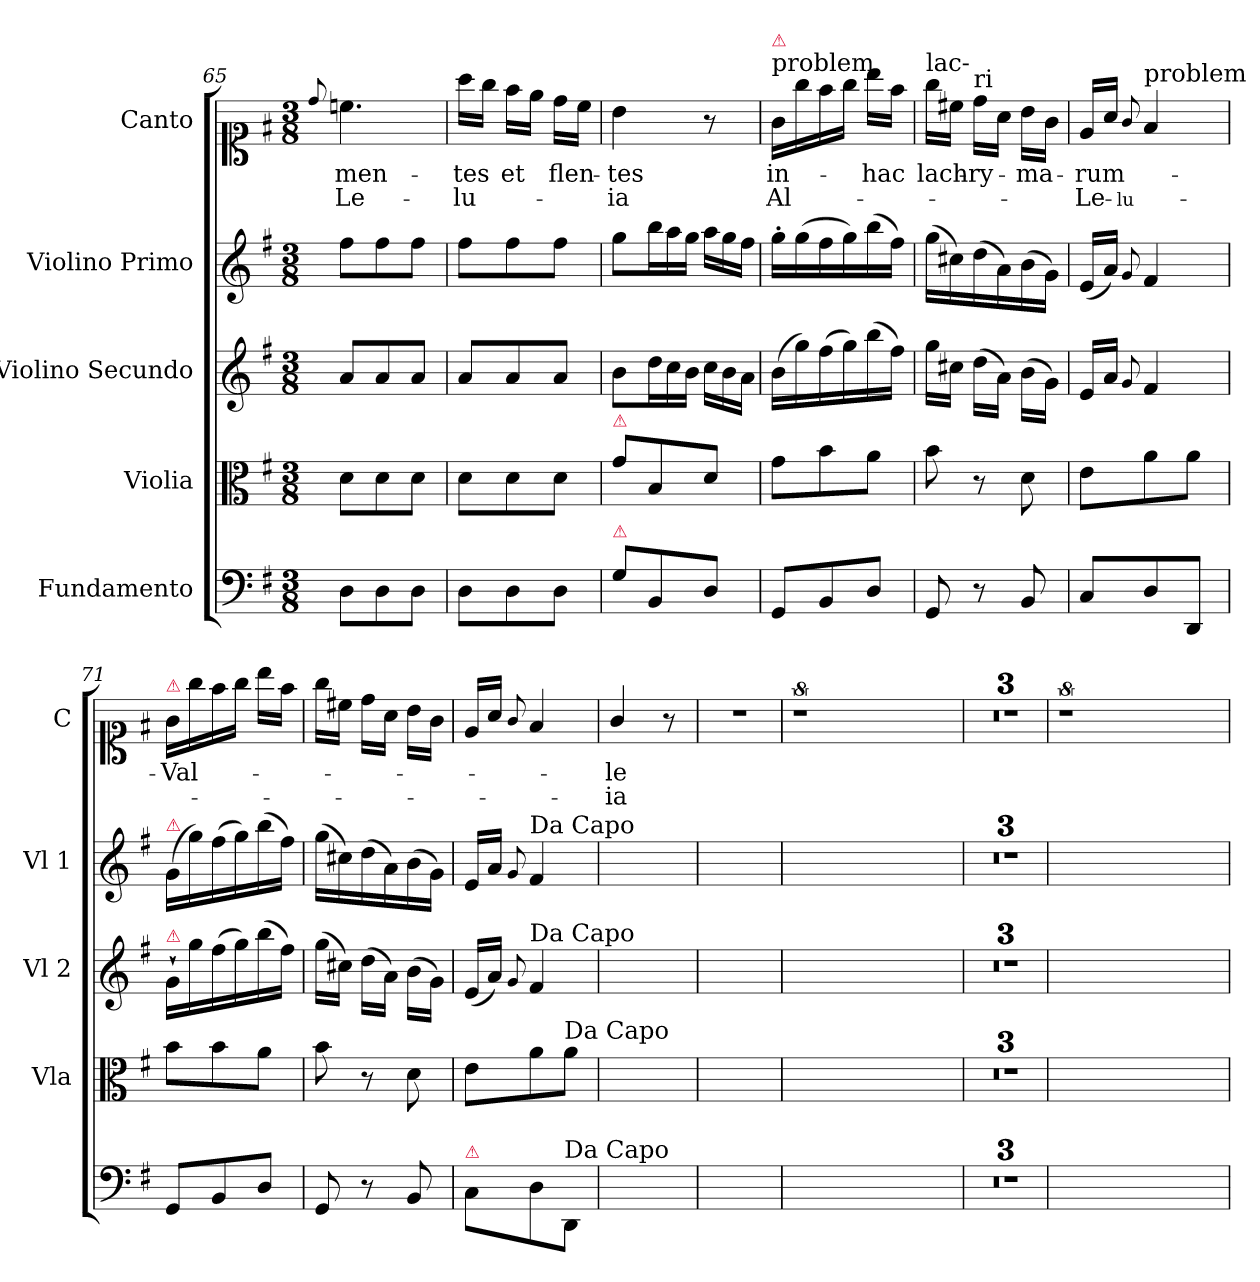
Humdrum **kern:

**kern	**kern	**kern	**kern	**kern	**text	**text
*part5	*part4	*part3	*part2	*part1	*part1	*part1
*staff5	*staff4	*staff3	*staff2	*staff1	*staff1	*staff1
*I"Fundamento	*I"Violia	*I"Violino Secundo	*I"Violino Primo	*I"Canto	*	*
*	*I'Vla	*I'Vl 2	*I'Vl 1	*I'C	*	*
*clefF4	*clefC3	*clefG2	*clefG2	*clefC1	*	*
*k[f#]	*k[f#]	*k[f#]	*k[f#]	*k[f#]	*	*
*G:	*G:	*G:	*G:	*G:	*	*
*M3/8	*M3/8	*M3/8	*M3/8	*M3/8	*	*
=65	=65	=65	=65	=65	=65	=65
.	.	.	.	8qqdd/	.	.
8D\L	8d\L	8a/L	8ff#\L	4.ccn\	-men-	-Le-
8D\	8d\	8a/	8ff#\	.	.	.
8D\J	8d\J	8a/J	8ff#\J	.	.	.
=66	=66	=66	=66	=66	=66	=66
8D\L	8d\L	8a/L	8ff#\L	16aa\LL	-tes	-lu-
.	.	.	.	16gg\JJ	.	.
8D\	8d\	8a/	8ff#\	16ff#\LL	et	.
.	.	.	.	16ee\JJ	.	.
8D\J	8d\J	8a/J	8ff#\J	16dd\LL	flen-	.
.	.	.	.	16cc\JJ	.	.
=67	=67	=67	=67	=67	=67	=67
!	!LO:TX:a:color=crimson:t=⚠	!	!	!	!	!
!LO:TX:a:color=crimson:t=⚠	!	!	!	!	!	!
8G\L	8g\L	8b\L	8gg\L	4b\	-tes	-ia
*	*	*Xtuplet	*Xtuplet	*	*	*
8BB/	8B/	24dd\L	24bb\L	.	.	.
.	.	24cc\	24aa\	.	.	.
.	.	24b\JJ	24gg\JJ	.	.	.
8D/J	8d/J	24cc\LL	24aa\LL	8r	.	.
.	.	24b\	24gg\	.	.	.
.	.	24a\JJ	24ff#\JJ	.	.	.
=68	=68	=68	=68	=68	=68	=68
!	!	!	!	!LO:TX:a:t=problem	!	!
!	!	!	!	!LO:TX:a:color=crimson:t=⚠	!	!
8GG/L	8g\L	(16b\LL	16gg'\LL	16g/LL	in-	Al-
.	.	16gg\)	(16gg\	16gg\	.	.
8BB/	8b\	(16ff#\	16ff#\	16ff#\	.	.
.	.	16gg\)	16gg\)	16gg\JJ	.	.
8D/J	8a\J	(16bb\	(16bb\	16bb\LL	-hac	.
.	.	16ff#\JJ)	16ff#\JJ)	16ff#\JJ	.	.
=69	=69	=69	=69	=69	=69	=69
!	!	!	!	!LO:TX:a:t=lac-	!	!
8GG/	8b\	16gg\LL	(16gg\LL	16gg\LL	lach-	.
.	.	16cc#X\JJ	16cc#X\)	16cc#X\JJ	.	.
!	!	!	!	!LO:TX:a:t=ri	!	!
8r	8r	(16dd\LL	(16dd\	16dd\LL	-ry-	.
.	.	16a\JJ)	16a\)	16a\JJ	.	.
8BB/	8d\	(16b\LL	(16b\	16b\LL	-ma-	.
.	.	16g\JJ)	16g\JJ)	16g\JJ	.	.
=70	=70	=70	=70	=70	=70	=70
8C/L	8e\L	16e/LL	(16e/LL	16e/LL	-rum-	-Le-
.	.	16a/JJ	16a/JJ)	16a/JJ	.	.
.	.	8qqg/	8qqg/	8qqg/	.	-lu-
!	!	!	!	!LO:TX:a:t=problem	!	!
8D/	8a\	4f#/	4f#/	4f#/	.	.
8DD/J	8a\J	.	.	.	.	.
=71	=71	=71	=71	=71	=71	=71
!	!	!	!	!LO:TX:a:color=crimson:t=⚠	!	!
!	!	!	!LO:TX:a:color=crimson:t=⚠	!	!	!
!	!	!LO:TX:a:color=crimson:t=⚠	!	!	!	!
8GG/L	8b\L	16g`/LL	(16g/LL	16g/LL	-Val-	.
.	.	16gg\	16gg\)	16gg\	.	.
8BB/	8b\	(>16ff#\	(16ff#\	16ff#\	.	.
.	.	16gg\)	16gg\)	16gg\JJ	.	.
8D/J	8a\J	(>16bb\	(16bb\	16bb\LL	.	.
.	.	16ff#\JJ)	16ff#\JJ)	16ff#\JJ	.	.
=72	=72	=72	=72	=72	=72	=72
8GG/	8b\	(16gg\LL	(16gg\LL	16gg\LL	.	.
.	.	16cc#X\JJ)	16cc#X\)	16cc#X\JJ	.	.
8r	8r	(16dd\LL	(16dd\	16dd\LL	.	.
.	.	16a\JJ)	16a\)	16a\JJ	.	.
8BB/	8d\	(16b\LL	(16b\	16b\LL	.	.
.	.	16g\JJ)	16g\JJ)	16g\JJ	.	.
=73	=73	=73	=73	=73	=73	=73
!LO:TX:a:color=crimson:t=⚠	!	!	!	!	!	!
8C\L	8e\L	(16e/LL	16e/LL	16e/LL	.	.
.	.	16a/JJ)	16a/JJ	16a/JJ	.	.
.	.	8qqg/	8qqg/	8qqg/	.	.
!	!	!	!LO:TX:a:t=Da Capo	!	!	!
!	!	!LO:TX:a:t=Da Capo	!	!	!	!
8D\	8a\	4f#/	4f#/	4f#/	.	.
!	!LO:TX:a:t=Da Capo	!	!	!	!	!
!LO:TX:a:t=Da Capo	!	!	!	!	!	!
8DD/J	8a\J	.	.	.	.	.
=74	=74	=74	=74	=74	=74	=74
4.ryy	4.ryy	4.ryy	4.ryy	4g/	-le	-ia
.	.	.	.	8r	.	.
=75	=75	=75	=75	=75	=75	=75
4.ryy	4.ryy	4.ryy	4.ryy	4.r	.	.
=76	=76	=76	=76	=76	=76	=76
4.ryy	4.ryy	4.ryy	4.ryy	8%9r	.	.
2.ryy	2.ryy	2.ryy	2.ryy	.	.	.
=77	=77	=77	=77	=77	=77	=77
4.ryy	4.ryy	4.ryy	4.ryy	4.ryy	.	.
=78	=78	=78	=78	=78	=78	=78
4.ryy	4.ryy	4.ryy	4.ryy	4.ryy	.	.
=79	=79	=79	=79	=79	=79	=79
4.ryy	4.ryy	4.ryy	4.ryy	4.r	.	.
=80	=80	=80	=80	=80	=80	=80
4.ryy	4.ryy	4.ryy	4.ryy	8%9r	.	.
2.ryy	2.ryy	2.ryy	2.ryy	.	.	.
=	=	=	=	=	=	=
*-	*-	*-	*-	*-	*-	*-
